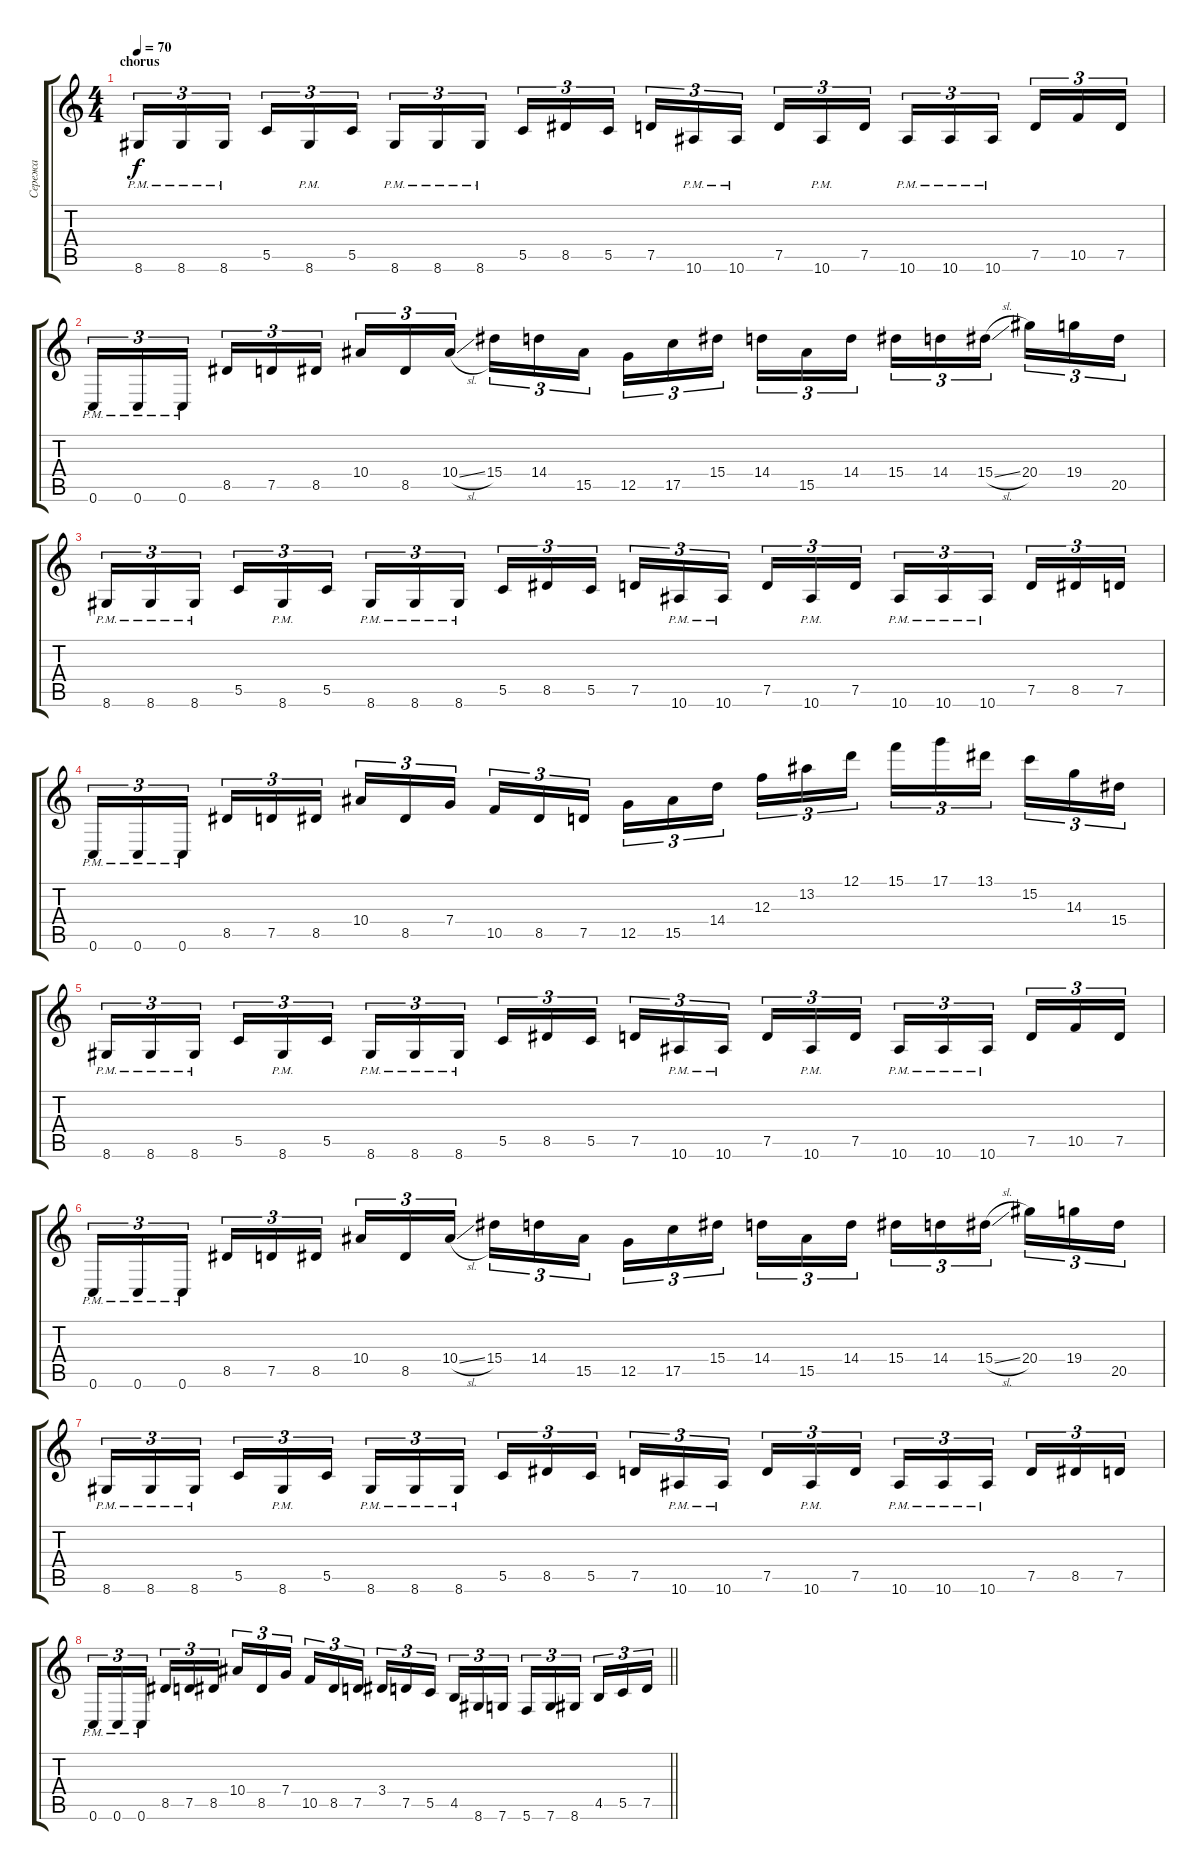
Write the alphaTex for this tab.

\track ("Сережа" "Сережа") {instrument distortionguitar}
\staff {score tabs}
\tuning (D4 A3 F3 C3 G2 C2) {hide}
\ts (4 4)
\section ("" "chorus")
\tempo 70
\clef g2
\ks c
8.6{pm}.16{tu (3 2) dy f} 8.6{pm}.16{tu (3 2)} 8.6{pm}.16{tu (3 2) beam splitsecondary} 5.5.16{tu (3 2)} 8.6{pm}.16{tu (3 2)} 5.5.16{tu (3 2)} 8.6{pm}.16{tu (3 2)} 8.6{pm}.16{tu (3 2)} 8.6{pm}.16{tu (3 2) beam splitsecondary} 5.5.16{tu (3 2)} 8.5.16{tu (3 2)} 5.5.16{tu (3 2)} 7.5.16{tu (3 2)} 10.6{pm}.16{tu (3 2)} 10.6{pm}.16{tu (3 2) beam splitsecondary} 7.5.16{tu (3 2)} 10.6{pm}.16{tu (3 2)} 7.5.16{tu (3 2)} 10.6{pm}.16{tu (3 2)} 10.6{pm}.16{tu (3 2)} 10.6{pm}.16{tu (3 2) beam splitsecondary} 7.5.16{tu (3 2)} 10.5.16{tu (3 2)} 7.5.16{tu (3 2)} |
0.6{pm}.16{tu (3 2)} 0.6{pm}.16{tu (3 2)} 0.6{pm}.16{tu (3 2) beam splitsecondary} 8.5.16{tu (3 2)} 7.5.16{tu (3 2)} 8.5.16{tu (3 2)} 10.4.16{tu (3 2)} 8.5.16{tu (3 2)} 10.4{sl}.16{tu (3 2) beam splitsecondary} 15.4.16{tu (3 2)} 14.4.16{tu (3 2)} 15.5.16{tu (3 2)} 12.5.16{tu (3 2)} 17.5.16{tu (3 2)} 15.4.16{tu (3 2) beam splitsecondary} 14.4.16{tu (3 2)} 15.5.16{tu (3 2)} 14.4.16{tu (3 2)} 15.4.16{tu (3 2)} 14.4.16{tu (3 2)} 15.4{sl}.16{tu (3 2) beam splitsecondary} 20.4.16{tu (3 2)} 19.4.16{tu (3 2)} 20.5.16{tu (3 2)} |
8.6{pm}.16{tu (3 2)} 8.6{pm}.16{tu (3 2)} 8.6{pm}.16{tu (3 2) beam splitsecondary} 5.5.16{tu (3 2)} 8.6{pm}.16{tu (3 2)} 5.5.16{tu (3 2)} 8.6{pm}.16{tu (3 2)} 8.6{pm}.16{tu (3 2)} 8.6{pm}.16{tu (3 2) beam splitsecondary} 5.5.16{tu (3 2)} 8.5.16{tu (3 2)} 5.5.16{tu (3 2)} 7.5.16{tu (3 2)} 10.6{pm}.16{tu (3 2)} 10.6{pm}.16{tu (3 2) beam splitsecondary} 7.5.16{tu (3 2)} 10.6{pm}.16{tu (3 2)} 7.5.16{tu (3 2)} 10.6{pm}.16{tu (3 2)} 10.6{pm}.16{tu (3 2)} 10.6{pm}.16{tu (3 2) beam splitsecondary} 7.5.16{tu (3 2)} 8.5.16{tu (3 2)} 7.5.16{tu (3 2)} |
0.6{pm}.16{tu (3 2)} 0.6{pm}.16{tu (3 2)} 0.6{pm}.16{tu (3 2) beam splitsecondary} 8.5.16{tu (3 2)} 7.5.16{tu (3 2)} 8.5.16{tu (3 2)} 10.4.16{tu (3 2)} 8.5.16{tu (3 2)} 7.4.16{tu (3 2) beam splitsecondary} 10.5.16{tu (3 2)} 8.5.16{tu (3 2)} 7.5.16{tu (3 2)} 12.5.16{tu (3 2)} 15.5.16{tu (3 2)} 14.4.16{tu (3 2) beam splitsecondary} 12.3.16{tu (3 2)} 13.2.16{tu (3 2)} 12.1.16{tu (3 2)} 15.1.16{tu (3 2)} 17.1.16{tu (3 2)} 13.1.16{tu (3 2) beam splitsecondary} 15.2.16{tu (3 2)} 14.3.16{tu (3 2)} 15.4.16{tu (3 2)} |
8.6{pm}.16{tu (3 2)} 8.6{pm}.16{tu (3 2)} 8.6{pm}.16{tu (3 2) beam splitsecondary} 5.5.16{tu (3 2)} 8.6{pm}.16{tu (3 2)} 5.5.16{tu (3 2)} 8.6{pm}.16{tu (3 2)} 8.6{pm}.16{tu (3 2)} 8.6{pm}.16{tu (3 2) beam splitsecondary} 5.5.16{tu (3 2)} 8.5.16{tu (3 2)} 5.5.16{tu (3 2)} 7.5.16{tu (3 2)} 10.6{pm}.16{tu (3 2)} 10.6{pm}.16{tu (3 2) beam splitsecondary} 7.5.16{tu (3 2)} 10.6{pm}.16{tu (3 2)} 7.5.16{tu (3 2)} 10.6{pm}.16{tu (3 2)} 10.6{pm}.16{tu (3 2)} 10.6{pm}.16{tu (3 2) beam splitsecondary} 7.5.16{tu (3 2)} 10.5.16{tu (3 2)} 7.5.16{tu (3 2)} |
0.6{pm}.16{tu (3 2)} 0.6{pm}.16{tu (3 2)} 0.6{pm}.16{tu (3 2) beam splitsecondary} 8.5.16{tu (3 2)} 7.5.16{tu (3 2)} 8.5.16{tu (3 2)} 10.4.16{tu (3 2)} 8.5.16{tu (3 2)} 10.4{sl}.16{tu (3 2) beam splitsecondary} 15.4.16{tu (3 2)} 14.4.16{tu (3 2)} 15.5.16{tu (3 2)} 12.5.16{tu (3 2)} 17.5.16{tu (3 2)} 15.4.16{tu (3 2) beam splitsecondary} 14.4.16{tu (3 2)} 15.5.16{tu (3 2)} 14.4.16{tu (3 2)} 15.4.16{tu (3 2)} 14.4.16{tu (3 2)} 15.4{sl}.16{tu (3 2) beam splitsecondary} 20.4.16{tu (3 2)} 19.4.16{tu (3 2)} 20.5.16{tu (3 2)} |
8.6{pm}.16{tu (3 2)} 8.6{pm}.16{tu (3 2)} 8.6{pm}.16{tu (3 2) beam splitsecondary} 5.5.16{tu (3 2)} 8.6{pm}.16{tu (3 2)} 5.5.16{tu (3 2)} 8.6{pm}.16{tu (3 2)} 8.6{pm}.16{tu (3 2)} 8.6{pm}.16{tu (3 2) beam splitsecondary} 5.5.16{tu (3 2)} 8.5.16{tu (3 2)} 5.5.16{tu (3 2)} 7.5.16{tu (3 2)} 10.6{pm}.16{tu (3 2)} 10.6{pm}.16{tu (3 2) beam splitsecondary} 7.5.16{tu (3 2)} 10.6{pm}.16{tu (3 2)} 7.5.16{tu (3 2)} 10.6{pm}.16{tu (3 2)} 10.6{pm}.16{tu (3 2)} 10.6{pm}.16{tu (3 2) beam splitsecondary} 7.5.16{tu (3 2)} 8.5.16{tu (3 2)} 7.5.16{tu (3 2)} |
\barLineRight lightlight
0.6{pm}.16{tu (3 2)} 0.6{pm}.16{tu (3 2)} 0.6{pm}.16{tu (3 2) beam splitsecondary} 8.5.16{tu (3 2)} 7.5.16{tu (3 2)} 8.5.16{tu (3 2)} 10.4.16{tu (3 2)} 8.5.16{tu (3 2)} 7.4.16{tu (3 2) beam splitsecondary} 10.5.16{tu (3 2)} 8.5.16{tu (3 2)} 7.5.16{tu (3 2)} 3.4.16{tu (3 2)} 7.5.16{tu (3 2)} 5.5.16{tu (3 2) beam splitsecondary} 4.5.16{tu (3 2)} 8.6.16{tu (3 2)} 7.6.16{tu (3 2)} 5.6.16{tu (3 2)} 7.6.16{tu (3 2)} 8.6.16{tu (3 2) beam splitsecondary} 4.5.16{tu (3 2)} 5.5.16{tu (3 2)} 7.5.16{tu (3 2)}
